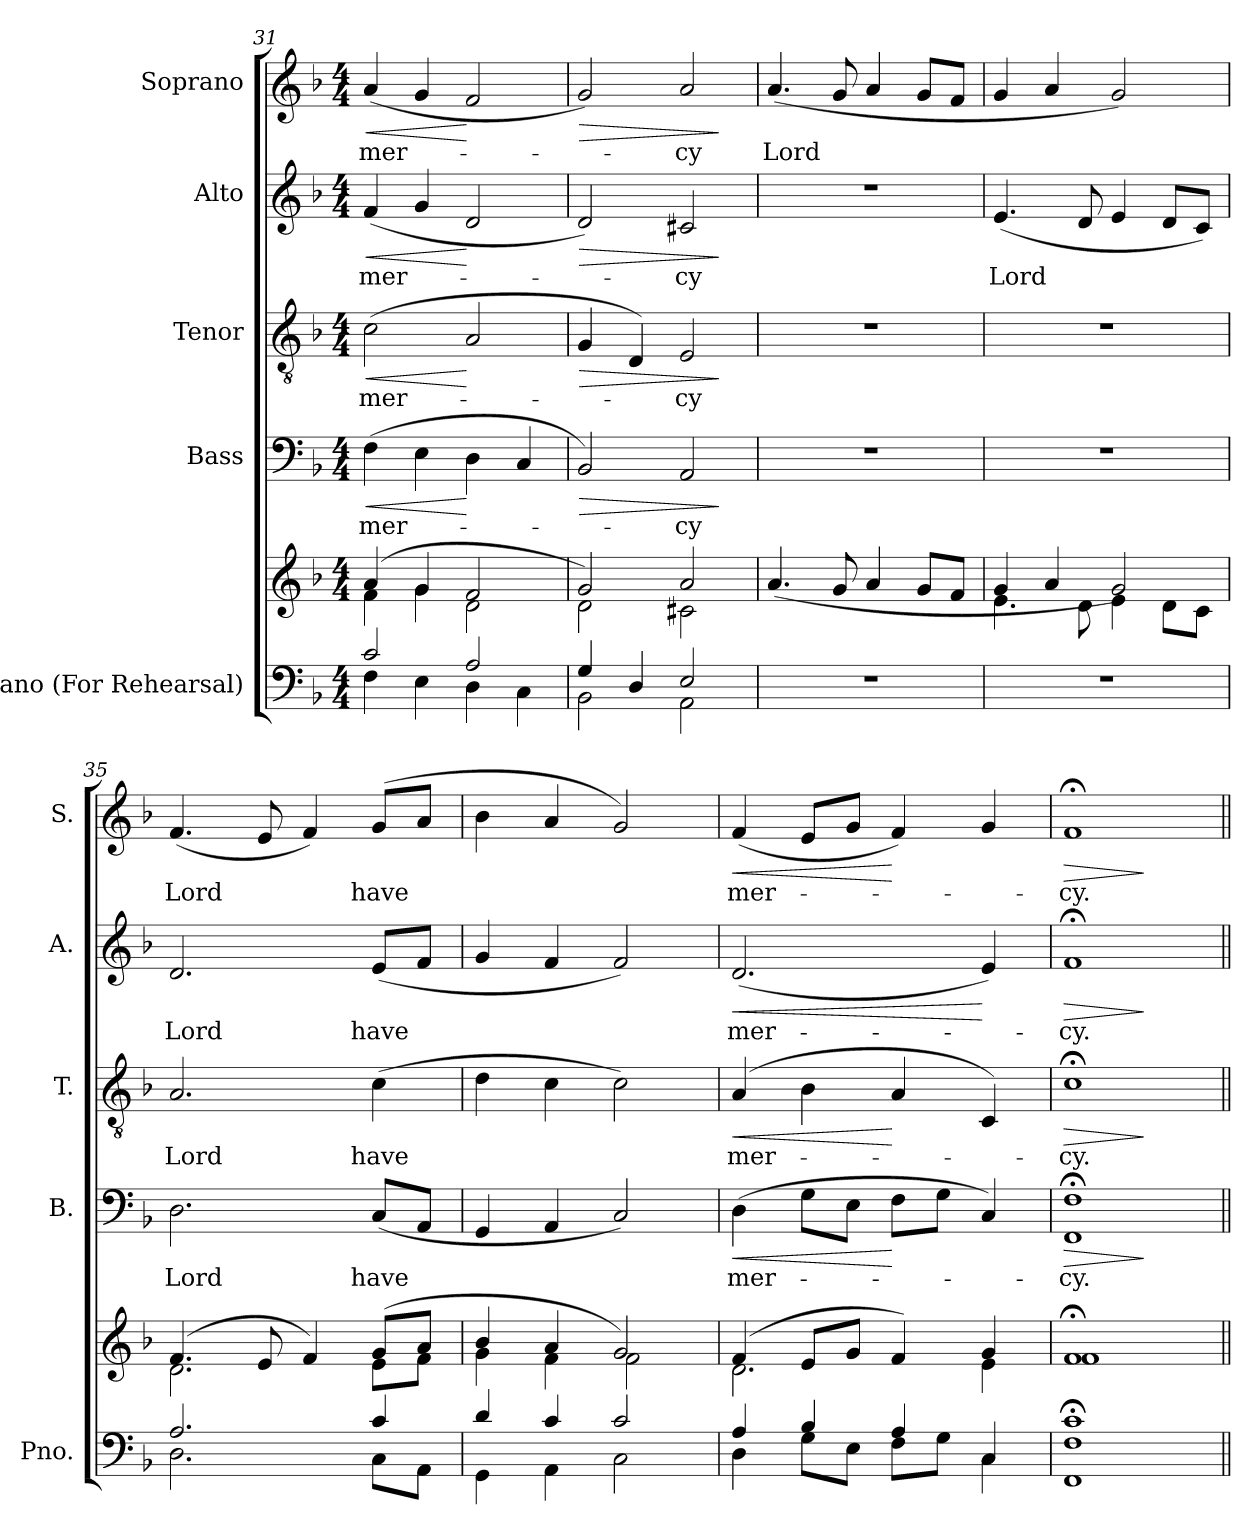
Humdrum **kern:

**kern	**kern	**kern	**text	**dynam	**kern	**text	**dynam	**kern	**text	**dynam	**kern	**text	**dynam
*part5	*part5	*part4	*part4	*part4	*part3	*part3	*part3	*part2	*part2	*part2	*part1	*part1	*part1
*staff6	*staff5	*staff4	*staff4	*staff4	*staff3	*staff3	*staff3	*staff2	*staff2	*staff2	*staff1	*staff1	*staff1
*I"Piano (For Rehearsal)	*	*I"Bass	*	*	*I"Tenor	*	*	*I"Alto	*	*	*I"Soprano	*	*
*I'Pno.	*	*I'B.	*	*	*I'T.	*	*	*I'A.	*	*	*I'S.	*	*
*clefF4	*clefG2	*clefF4	*	*	*clefGv2	*	*	*clefG2	*	*	*clefG2	*	*
*k[b-]	*k[b-]	*k[b-]	*	*	*k[b-]	*	*	*k[b-]	*	*	*k[b-]	*	*
*M4/4	*M4/4	*M4/4	*	*	*M4/4	*	*	*M4/4	*	*	*M4/4	*	*
=31	=31	=31	=31	=31	=31	=31	=31	=31	=31	=31	=31	=31	=31
*^	*^	*	*	*	*	*	*	*	*	*	*	*	*
!	!	!	!	!	!LO:LY:b	!LO:HP:b	!	!LO:LY:b	!LO:HP:b	!	!LO:LY:b	!LO:HP:b	!	!LO:LY:b	!LO:HP:b
2c/	4F\	(>4a/	4f\	(>4F\	-mer-	<	(>2c\	-mer-	<	(<4f/	-mer-	<	(<4a/	-mer-	<
.	4E\	4g/	4g\	4E\	.	.	.	.	.	4g/	.	.	4g/	.	.
2A/	4D\	2f/	2d\	4D\	.	[	2A/	.	[	2d/	.	[	2f/	.	[
.	4C\	.	.	4C/	.	.	.	.	.	.	.	.	.	.	.
=32	=32	=32	=32	=32	=32	=32	=32	=32	=32	=32	=32	=32	=32	=32	=32
!	!	!	!	!	!	!LO:HP:b	!	!	!LO:HP:b	!	!	!LO:HP:b	!	!	!LO:HP:b
4G/	2BB-\	2g/)	2d\	2BB-/)	.	>	4G/	.	>	2d/)	.	>	2g/)	.	>
4D/	.	.	.	.	.	.	4D/)	.	.	.	.	.	.	.	.
!	!	!	!	!	!LO:LY:b	!	!	!LO:LY:b	!	!	!LO:LY:b	!	!	!LO:LY:b	!
2E/	2AA\	2a/	2c#X\	2AA/	-cy	.	2E/	-cy	.	2c#X/	-cy	.	2a/	-cy	.
*v	*v	*	*	*	*	*	*	*	*	*	*	*	*	*	*
*	*v	*v	*	*	*	*	*	*	*	*	*	*	*	*
.	.	.	.	]	.	.	]	.	.	]	.	.	]
!!LO:LB:g=z
=33	=33	=33	=33	=33	=33	=33	=33	=33	=33	=33	=33	=33	=33
!	!	!	!	!	!	!	!	!	!	!	!	!LO:LY:b	!
1r	(>4.a/	1r	.	.	1r	.	.	1r	.	.	(>4.a/	-Lord	.
.	8g/	.	.	.	.	.	.	.	.	.	8g/	.	.
.	4a/	.	.	.	.	.	.	.	.	.	4a/	.	.
.	8g/L	.	.	.	.	.	.	.	.	.	8g/L	.	.
.	8f/J	.	.	.	.	.	.	.	.	.	8f/J	.	.
=34	=34	=34	=34	=34	=34	=34	=34	=34	=34	=34	=34	=34	=34
*	*^	*	*	*	*	*	*	*	*	*	*	*	*
!	!	!	!	!	!	!	!	!	!	!LO:LY:b	!	!	!	!
1r	4g/	4.e\	1r	.	.	1r	.	.	(<4.e/	-Lord	.	4g/	.	.
.	4a/	.	.	.	.	.	.	.	.	.	.	4a/	.	.
.	.	8d\	.	.	.	.	.	.	8d/	.	.	.	.	.
.	2g/)	4e\	.	.	.	.	.	.	4e/	.	.	2g/)	.	.
.	.	8d\L	.	.	.	.	.	.	8d/L	.	.	.	.	.
.	.	8c\J	.	.	.	.	.	.	8c/J)	.	.	.	.	.
=35	=35	=35	=35	=35	=35	=35	=35	=35	=35	=35	=35	=35	=35	=35
*^	*	*	*	*	*	*	*	*	*	*	*	*	*	*
!	!	!	!	!	!LO:LY:b	!	!	!LO:LY:b	!	!	!LO:LY:b	!	!	!LO:LY:b	!
2.A/	2.D\	(>4.f/	2.d\	2.D\	Lord	.	2.A/	Lord	.	2.d/	Lord	.	(<4.f/	Lord	.
.	.	8e/	.	.	.	.	.	.	.	.	.	.	8e/	.	.
.	.	4f/)	.	.	.	.	.	.	.	.	.	.	4f/)	.	.
!	!	!	!	!	!LO:LY:b	!	!	!LO:LY:b	!	!	!LO:LY:b	!	!	!LO:LY:b	!
4c/	8C\L	(>8g/L	8e\L	(<8C/L	have	.	(>4c\	have	.	(<8e/L	have	.	(<8g/L	have	.
.	8AA\J	8a/J	8f\J	8AA/J	.	.	.	.	.	8f/J	.	.	8a/J	.	.
=36	=36	=36	=36	=36	=36	=36	=36	=36	=36	=36	=36	=36	=36	=36	=36
4d/	4GG\	4b-/	4g\	4GG/	.	.	4d\	.	.	4g/	.	.	4b-\	.	.
4c/	4AA\	4a/	4f\	4AA/	.	.	4c\	.	.	4f/	.	.	4a/	.	.
2c/	2C\	2g/)	2f\	2C/)	.	.	2c\)	.	.	2f/)	.	.	2g/)	.	.
=37	=37	=37	=37	=37	=37	=37	=37	=37	=37	=37	=37	=37	=37	=37	=37
!	!	!	!	!	!LO:LY:b	!LO:HP:b	!	!LO:LY:b	!LO:HP:b	!	!LO:LY:b	!LO:HP:b	!	!LO:LY:b	!LO:HP:b
4A/	4D\	(>4f/	2.d\	(>4D\	mer-	<	(>4A/	mer-	<	(<2.d/	mer-	<	(<4f/	mer-	<
4B-/	8G\L	8e/L	.	8G\L	.	.	4B-\	.	.	.	.	.	8e/L	.	.
.	8E\J	8g/J	.	8E\J	.	.	.	.	.	.	.	.	8g/J	.	.
4A/	8F\L	4f/)	.	8F\L	.	[	4A/	.	[	.	.	.	4f/)	.	[
.	8G\J	.	.	8G\J	.	.	.	.	.	.	.	.	.	.	.
4C/	4C\	4g/	4e\	4C/)	.	.	4C/)	.	.	4e/)	.	[	4g/	.	.
=38	=38	=38	=38	=38	=38	=38	=38	=38	=38	=38	=38	=38	=38	=38	=38
!	!	!	!	!	!LO:LY:b	!LO:HP:b	!	!LO:LY:b	!LO:HP:b	!	!LO:LY:b	!LO:HP:b	!	!LO:LY:b	!LO:HP:b
1c;<	1FF 1F	1f;<	1f	1FF;< 1F;<	-cy.	>	1c;<	-cy.	>	1f;<	-cy.	>	1f;<	-cy.	>
*v	*v	*	*	*	*	*	*	*	*	*	*	*	*	*	*
*	*v	*v	*	*	*	*	*	*	*	*	*	*	*	*
.	.	.	.	]	.	.	]	.	.	]	.	.	]
=||	=||	=||	=||	=||	=||	=||	=||	=||	=||	=||	=||	=||	=||
*-	*-	*-	*-	*-	*-	*-	*-	*-	*-	*-	*-	*-	*-
